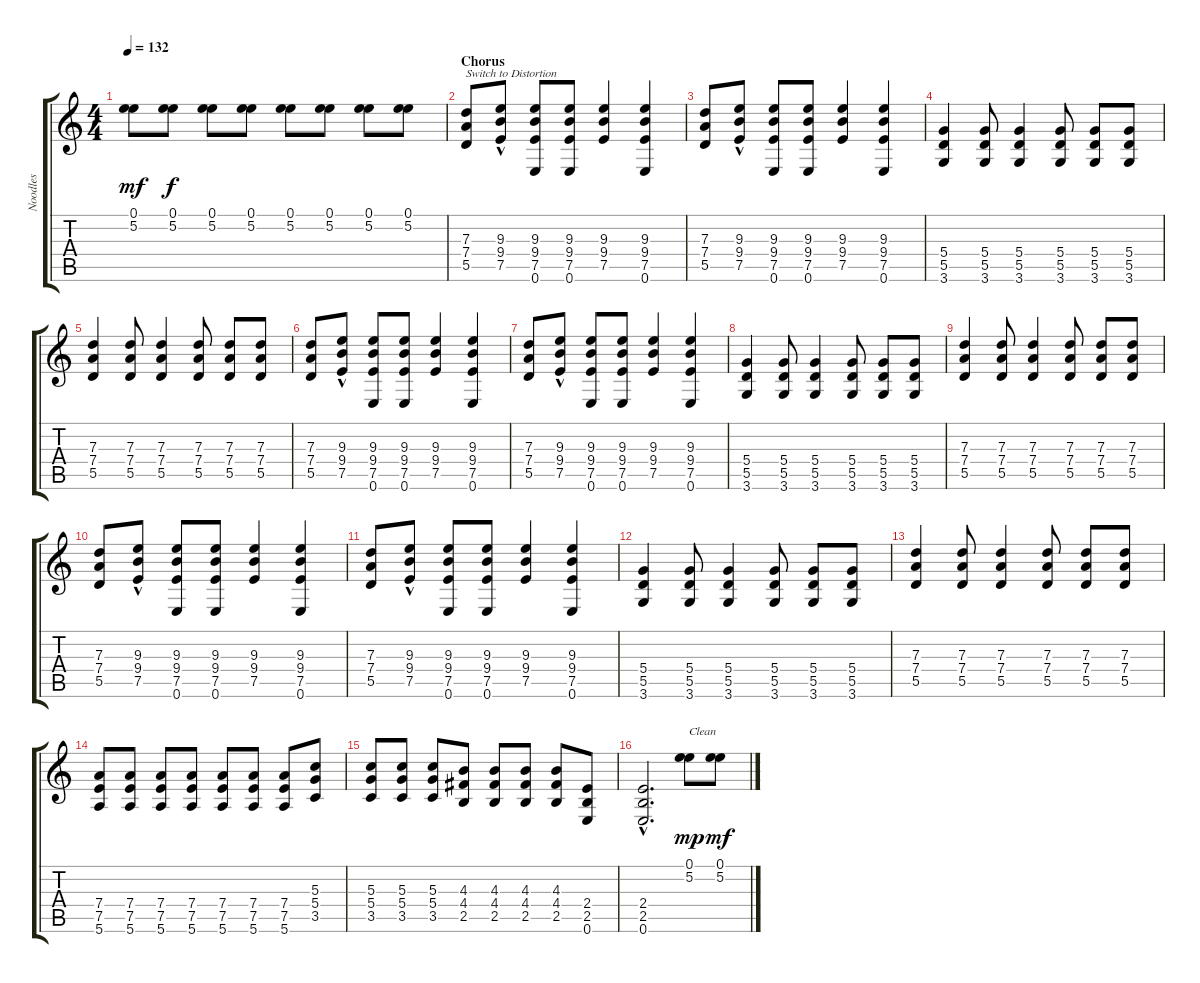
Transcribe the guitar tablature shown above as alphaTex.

\track ("Noodles" "Noodles") {instrument electricguitarclean}
\staff {score tabs}
\tuning (E4 B3 G3 D3 A2 E2) {hide}
\ts (4 4)
\tempo 132
\clef g2
\ks c
(0.1 5.2).8{dy mf} (0.1 5.2).8{dy f} (0.1 5.2).8 (0.1 5.2).8 (0.1 5.2).8 (0.1 5.2).8 (0.1 5.2).8 (0.1 5.2).8 |
\section ("" "Chorus")
(7.3 7.4 5.5).8{txt "Switch to Distortion" instrument distortionguitar} (9.3 9.4{hac} 7.5).8 (9.3 9.4 7.5 0.6).8 (9.3 9.4 7.5 0.6).8 (9.3 9.4 7.5).4 (9.3 9.4 7.5 0.6).4 |
(7.3 7.4 5.5).8 (9.3 9.4{hac} 7.5).8 (9.3 9.4 7.5 0.6).8 (9.3 9.4 7.5 0.6).8 (9.3 9.4 7.5).4 (9.3 9.4 7.5 0.6).4 |
(5.4 5.5 3.6).4 (5.4 5.5 3.6).8 (5.4 5.5 3.6).4 (5.4 5.5 3.6).8 (5.4 5.5 3.6).8 (5.4 5.5 3.6).8 |
(7.3 7.4 5.5).4 (7.3 7.4 5.5).8 (7.3 7.4 5.5).4 (7.3 7.4 5.5).8 (7.3 7.4 5.5).8 (7.3 7.4 5.5).8 |
(7.3 7.4 5.5).8 (9.3 9.4{hac} 7.5).8 (9.3 9.4 7.5 0.6).8 (9.3 9.4 7.5 0.6).8 (9.3 9.4 7.5).4 (9.3 9.4 7.5 0.6).4 |
(7.3 7.4 5.5).8 (9.3 9.4{hac} 7.5).8 (9.3 9.4 7.5 0.6).8 (9.3 9.4 7.5 0.6).8 (9.3 9.4 7.5).4 (9.3 9.4 7.5 0.6).4 |
(5.4 5.5 3.6).4 (5.4 5.5 3.6).8 (5.4 5.5 3.6).4 (5.4 5.5 3.6).8 (5.4 5.5 3.6).8 (5.4 5.5 3.6).8 |
(7.3 7.4 5.5).4 (7.3 7.4 5.5).8 (7.3 7.4 5.5).4 (7.3 7.4 5.5).8 (7.3 7.4 5.5).8 (7.3 7.4 5.5).8 |
(7.3 7.4 5.5).8 (9.3 9.4{hac} 7.5).8 (9.3 9.4 7.5 0.6).8 (9.3 9.4 7.5 0.6).8 (9.3 9.4 7.5).4 (9.3 9.4 7.5 0.6).4 |
(7.3 7.4 5.5).8 (9.3 9.4{hac} 7.5).8 (9.3 9.4 7.5 0.6).8 (9.3 9.4 7.5 0.6).8 (9.3 9.4 7.5).4 (9.3 9.4 7.5 0.6).4 |
(5.4 5.5 3.6).4 (5.4 5.5 3.6).8 (5.4 5.5 3.6).4 (5.4 5.5 3.6).8 (5.4 5.5 3.6).8 (5.4 5.5 3.6).8 |
(7.3 7.4 5.5).4 (7.3 7.4 5.5).8 (7.3 7.4 5.5).4 (7.3 7.4 5.5).8 (7.3 7.4 5.5).8 (7.3 7.4 5.5).8 |
(7.4 7.5 5.6).8 (7.4 7.5 5.6).8 (7.4 7.5 5.6).8 (7.4 7.5 5.6).8 (7.4 7.5 5.6).8 (7.4 7.5 5.6).8 (7.4 7.5 5.6).8 (5.3 5.4 3.5).8 |
(5.3 5.4 3.5).8 (5.3 5.4 3.5).8 (5.3 5.4 3.5).8 (4.3 4.4 2.5).8 (4.3 4.4 2.5).8 (4.3 4.4 2.5).8 (4.3 4.4 2.5).8 (2.4 2.5 0.6).8 |
(2.4{hac} 2.5{hac} 0.6{hac}).2{d} (0.1 5.2).8{txt "Clean" dy mp instrument electricguitarclean} (0.1 5.2).8{dy mf}
